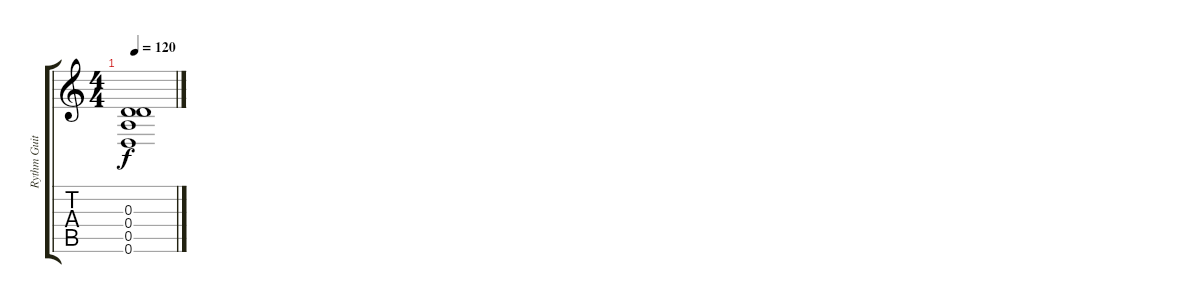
\track ("Rythm Guitar" "Rythm Guit") {instrument overdrivenguitar}
\staff {score tabs}
\tuning (D4 B3 D3 D3 A2 D2) {hide}
\ts (4 4)
\tempo 120
\clef g2
\ks c
(0.3 0.4 0.5 0.6).1{dy f}
